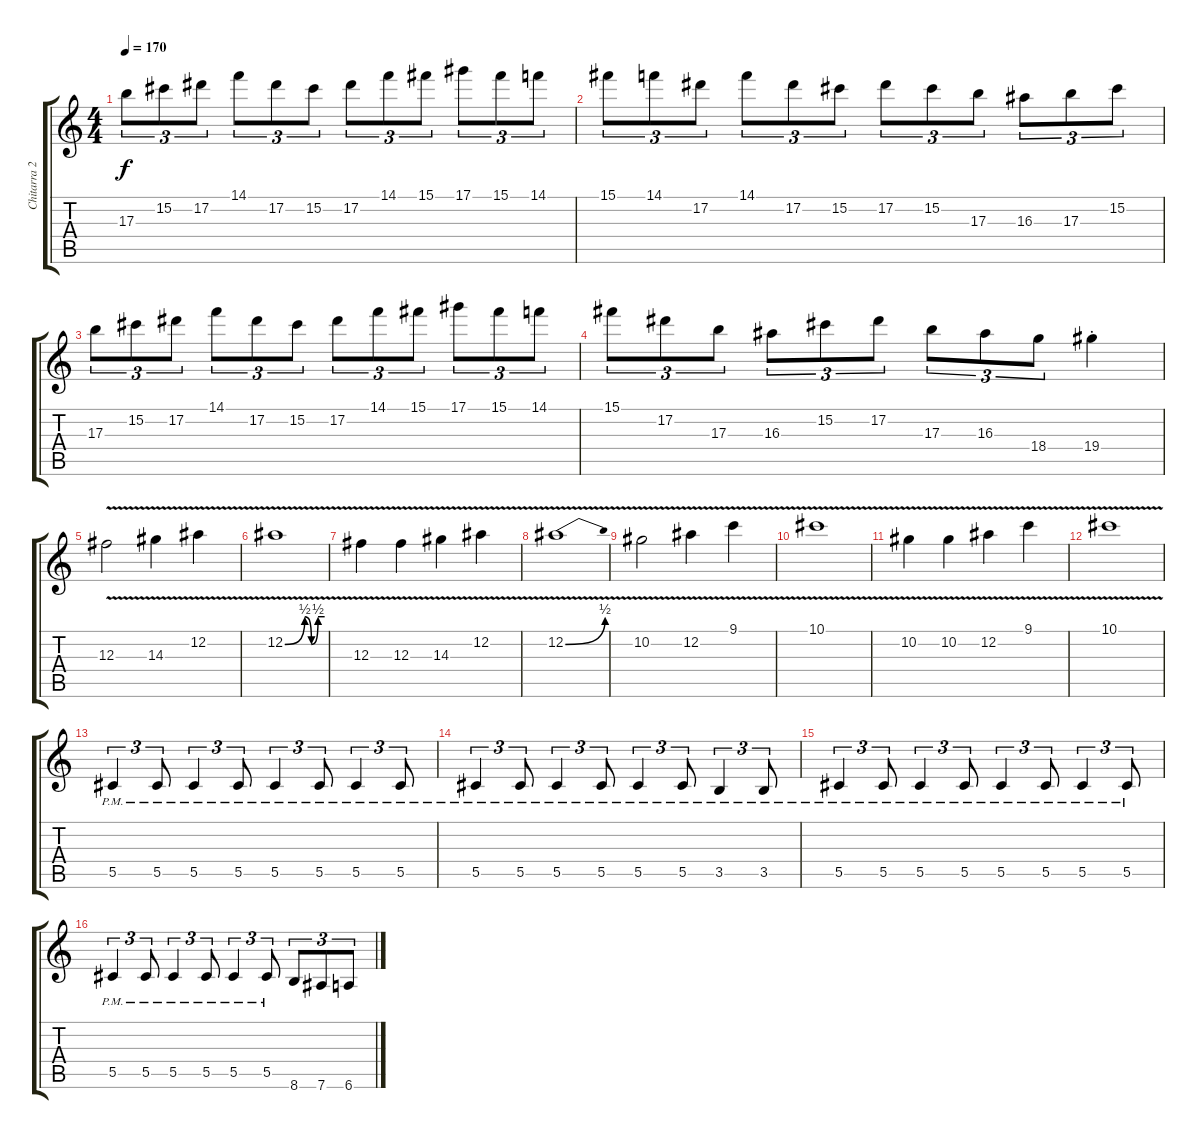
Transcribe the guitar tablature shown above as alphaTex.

\track ("Chitarra 2" "Chitarra 2") {instrument distortionguitar}
\staff {score tabs}
\tuning (Eb4 Bb3 Gb3 Db3 Ab2 Eb2) {hide}
\ts (4 4)
\tempo 170
\clef g2
\ks c
17.3.8{tu (3 2) dy f} 15.2.8{tu (3 2)} 17.2.8{tu (3 2)} 14.1.8{tu (3 2)} 17.2.8{tu (3 2)} 15.2.8{tu (3 2)} 17.2.8{tu (3 2)} 14.1.8{tu (3 2)} 15.1.8{tu (3 2)} 17.1.8{tu (3 2)} 15.1.8{tu (3 2)} 14.1.8{tu (3 2)} |
15.1.8{tu (3 2)} 14.1.8{tu (3 2)} 17.2.8{tu (3 2)} 14.1.8{tu (3 2)} 17.2.8{tu (3 2)} 15.2.8{tu (3 2)} 17.2.8{tu (3 2)} 15.2.8{tu (3 2)} 17.3.8{tu (3 2)} 16.3.8{tu (3 2)} 17.3.8{tu (3 2)} 15.2.8{tu (3 2)} |
17.3.8{tu (3 2)} 15.2.8{tu (3 2)} 17.2.8{tu (3 2)} 14.1.8{tu (3 2)} 17.2.8{tu (3 2)} 15.2.8{tu (3 2)} 17.2.8{tu (3 2)} 14.1.8{tu (3 2)} 15.1.8{tu (3 2)} 17.1.8{tu (3 2)} 15.1.8{tu (3 2)} 14.1.8{tu (3 2)} |
15.1.8{tu (3 2)} 17.2.8{tu (3 2)} 17.3.8{tu (3 2)} 16.3.8{tu (3 2)} 15.2.8{tu (3 2)} 17.2.8{tu (3 2)} 17.3.8{tu (3 2)} 16.3.8{tu (3 2)} 18.4.8{tu (3 2)} 19.4{st}.4 |
12.3{v}.2 14.3{v}.4 12.2{v}.4 |
12.2{be (custom 0 0 30 2 40 0 50 2 60 2) v}.1 |
12.3{v}.4 12.3{v}.4 14.3{v}.4 12.2{v}.4 |
12.2{be (bend 0 0 60 2) v}.1 |
10.2{v}.2 12.2{v}.4 9.1{v}.4 |
10.1{v}.1 |
10.2{v}.4 10.2{v}.4 12.2{v}.4 9.1{v}.4 |
10.1{v}.1 |
5.5{pm}.4{tu (3 2)} 5.5{pm}.8{tu (3 2)} 5.5{pm}.4{tu (3 2)} 5.5{pm}.8{tu (3 2)} 5.5{pm}.4{tu (3 2)} 5.5{pm}.8{tu (3 2)} 5.5{pm}.4{tu (3 2)} 5.5{pm}.8{tu (3 2)} |
5.5{pm}.4{tu (3 2)} 5.5{pm}.8{tu (3 2)} 5.5{pm}.4{tu (3 2)} 5.5{pm}.8{tu (3 2)} 5.5{pm}.4{tu (3 2)} 5.5{pm}.8{tu (3 2)} 3.5{pm}.4{tu (3 2)} 3.5{pm}.8{tu (3 2)} |
5.5{pm}.4{tu (3 2)} 5.5{pm}.8{tu (3 2)} 5.5{pm}.4{tu (3 2)} 5.5{pm}.8{tu (3 2)} 5.5{pm}.4{tu (3 2)} 5.5{pm}.8{tu (3 2)} 5.5{pm}.4{tu (3 2)} 5.5{pm}.8{tu (3 2)} |
5.5{pm}.4{tu (3 2)} 5.5{pm}.8{tu (3 2)} 5.5{pm}.4{tu (3 2)} 5.5{pm}.8{tu (3 2)} 5.5{pm}.4{tu (3 2)} 5.5{pm}.8{tu (3 2)} 8.6.8{tu (3 2)} 7.6.8{tu (3 2)} 6.6.8{tu (3 2)}
